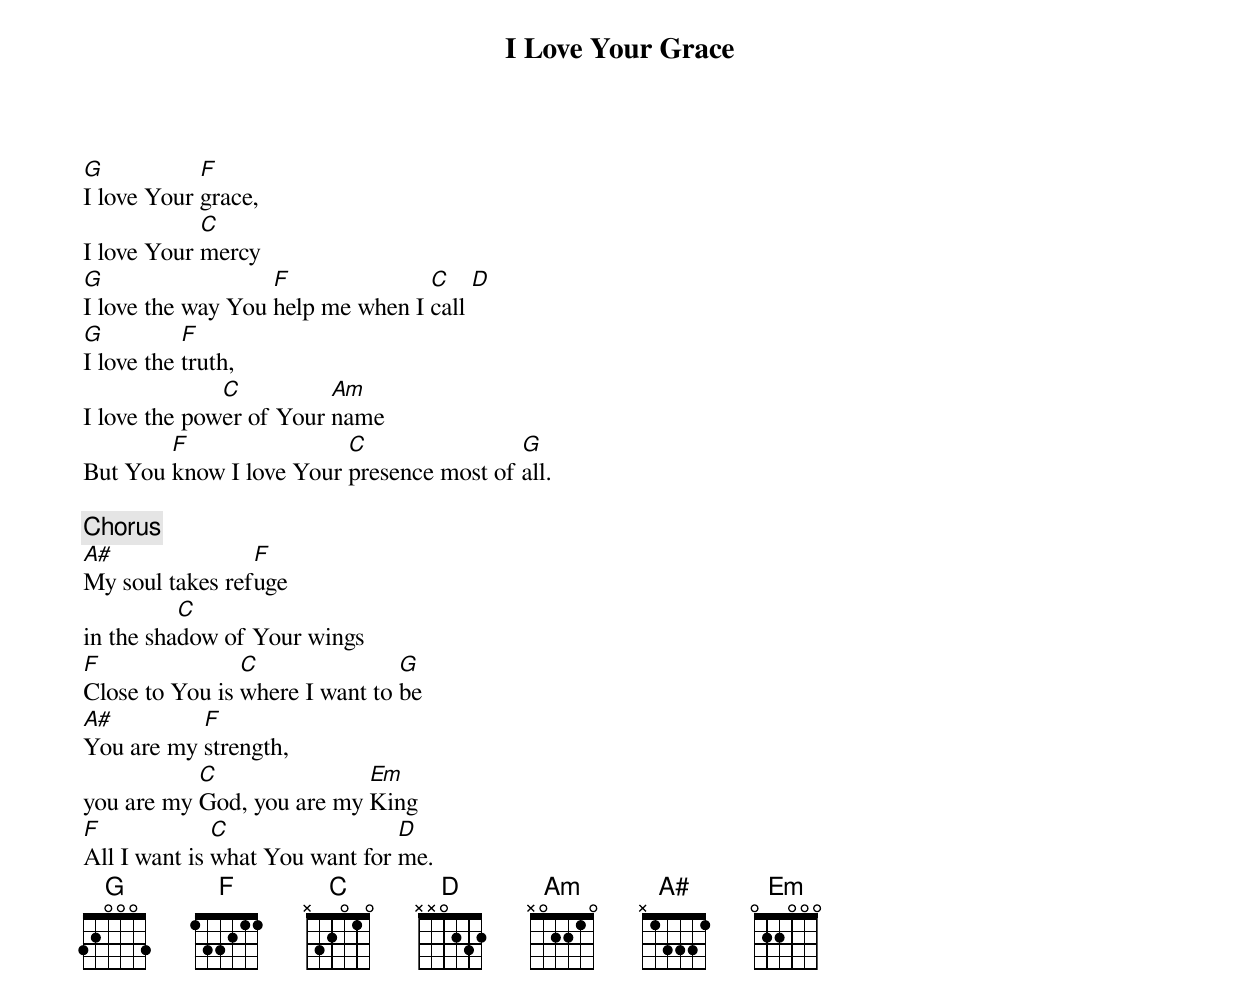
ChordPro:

{Title: I Love Your Grace}

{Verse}
[G]I love Your [F]grace,
I love Your [C]mercy
[G]I love the way You [F]help me when I [C]call [D]
[G]I love the [F]truth,
I love the pow[C]er of Your [Am]name
But You [F]know I love Your [C]presence most of [G]all.

{Chorus}
[A#]My soul takes ref[F]uge
in the sha[C]dow of Your wings
[F]Close to You is [C]where I want to [G]be
[A#]You are my [F]strength,
you are my [C]God, you are my [Em]King
[F]All I want is [C]what You want for [D]me.
